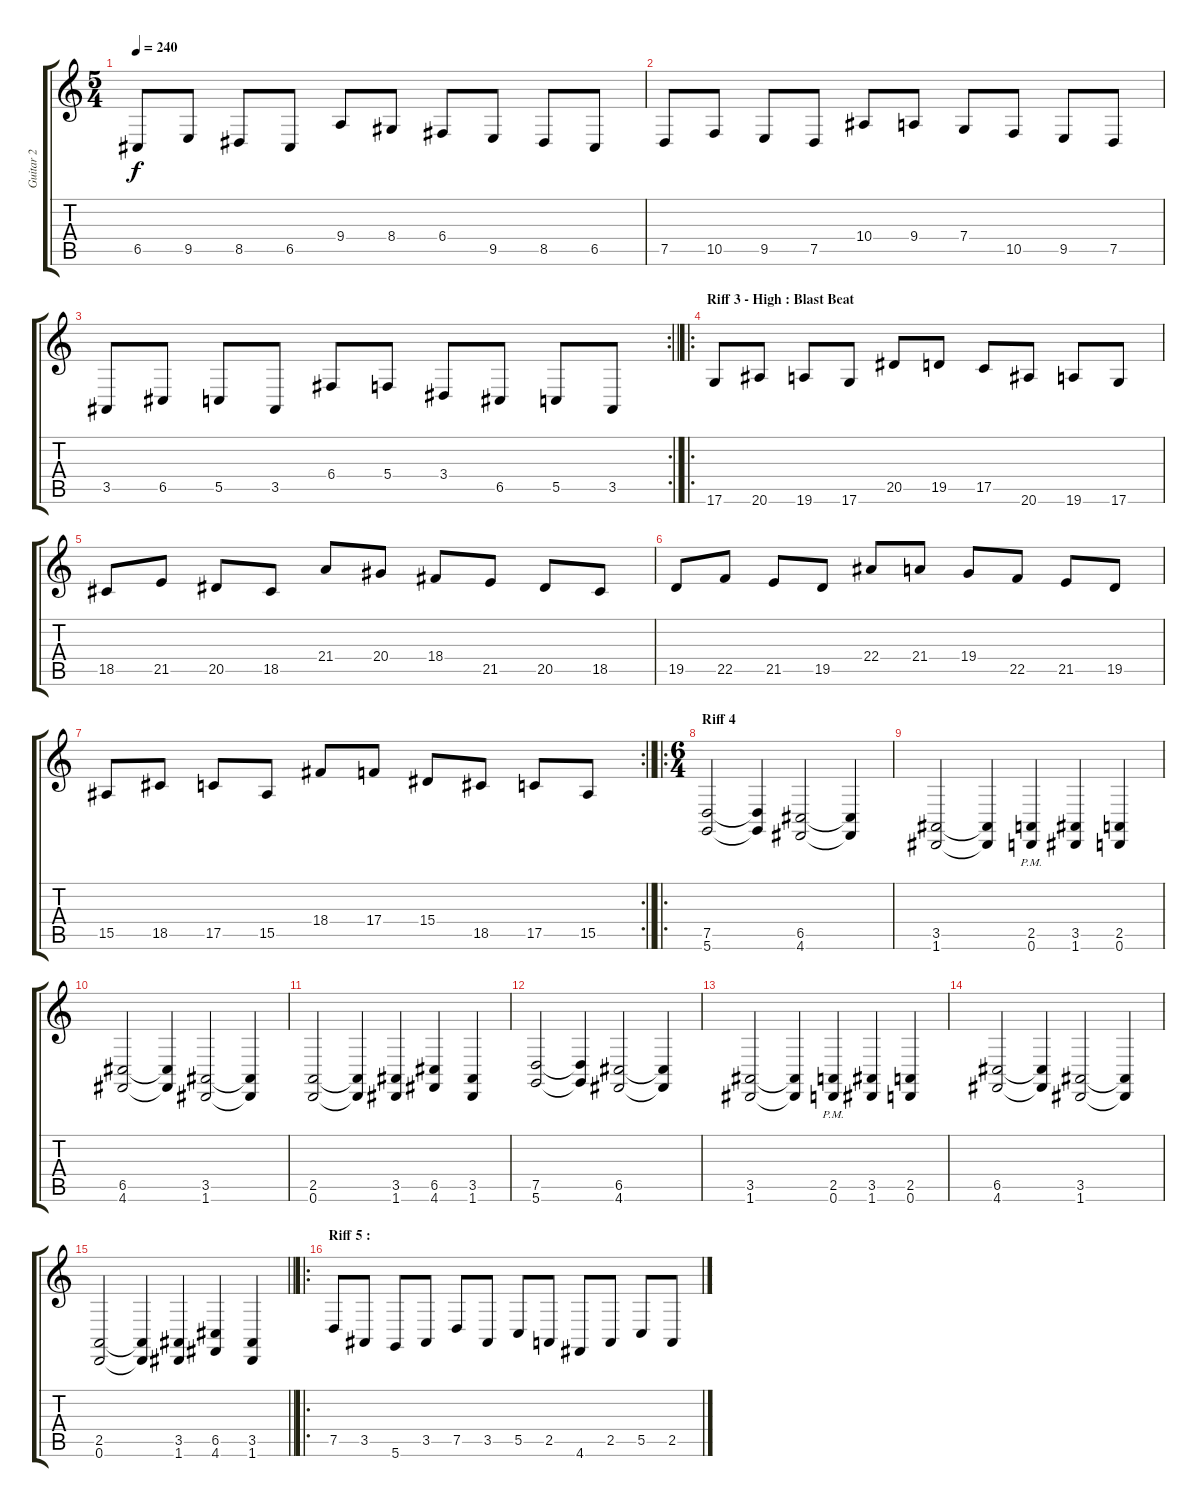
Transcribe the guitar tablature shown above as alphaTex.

\track ("Guitar 2" "Guitar 2") {instrument electricgrandpiano}
\staff {score tabs}
\tuning (D4 A3 F3 C3 G2 D2) {hide}
\ts (5 4)
\tempo 240
\clef g2
\ks c
6.5.8{dy f} 9.5.8 8.5.8 6.5.8 9.4.8 8.4.8 6.4.8 9.5.8 8.5.8 6.5.8 |
7.5.8 10.5.8 9.5.8 7.5.8 10.4.8 9.4.8 7.4.8 10.5.8 9.5.8 7.5.8 |
\rc 2
\barLineRight lightlight
3.5.8 6.5.8 5.5.8 3.5.8 6.4.8 5.4.8 3.4.8 6.5.8 5.5.8 3.5.8 |
\ro
\section ("" "Riff 3 - High : Blast Beat")
17.6.8 20.6.8 19.6.8 17.6.8 20.5.8 19.5.8 17.5.8 20.6.8 19.6.8 17.6.8 |
18.5.8 21.5.8 20.5.8 18.5.8 21.4.8 20.4.8 18.4.8 21.5.8 20.5.8 18.5.8 |
19.5.8 22.5.8 21.5.8 19.5.8 22.4.8 21.4.8 19.4.8 22.5.8 21.5.8 19.5.8 |
\rc 2
\barLineRight lightlight
15.5.8 18.5.8 17.5.8 15.5.8 18.4.8 17.4.8 15.4.8 18.5.8 17.5.8 15.5.8 |
\ro
\ts (6 4)
\section ("" "Riff 4")
(7.5 5.6).2 (7.5{t} 5.6{t}).4 (6.5 4.6).2 (6.5{t} 4.6{t}).4 |
(3.5 1.6).2 (3.5{t} 1.6{t}).4 (2.5{pm} 0.6).4 (3.5 1.6).4 (2.5 0.6).4 |
(6.5 4.6).2 (6.5{t} 4.6{t}).4 (3.5 1.6).2 (3.5{t} 1.6{t}).4 |
(2.5 0.6).2 (2.5{t} 0.6{t}).4 (3.5 1.6).4 (6.5 4.6).4 (3.5 1.6).4 |
(7.5 5.6).2 (7.5{t} 5.6{t}).4 (6.5 4.6).2 (6.5{t} 4.6{t}).4 |
(3.5 1.6).2 (3.5{t} 1.6{t}).4 (2.5{pm} 0.6).4 (3.5 1.6).4 (2.5 0.6).4 |
(6.5 4.6).2 (6.5{t} 4.6{t}).4 (3.5 1.6).2 (3.5{t} 1.6{t}).4 |
\barLineRight lightlight
(2.5 0.6).2 (2.5{t} 0.6{t}).4 (3.5 1.6).4 (6.5 4.6).4 (3.5 1.6).4 |
\ro
\section ("" "Riff 5 :")
7.5.8 3.5.8 5.6.8 3.5.8 7.5.8 3.5.8 5.5.8 2.5.8 4.6.8 2.5.8 5.5.8 2.5.8
